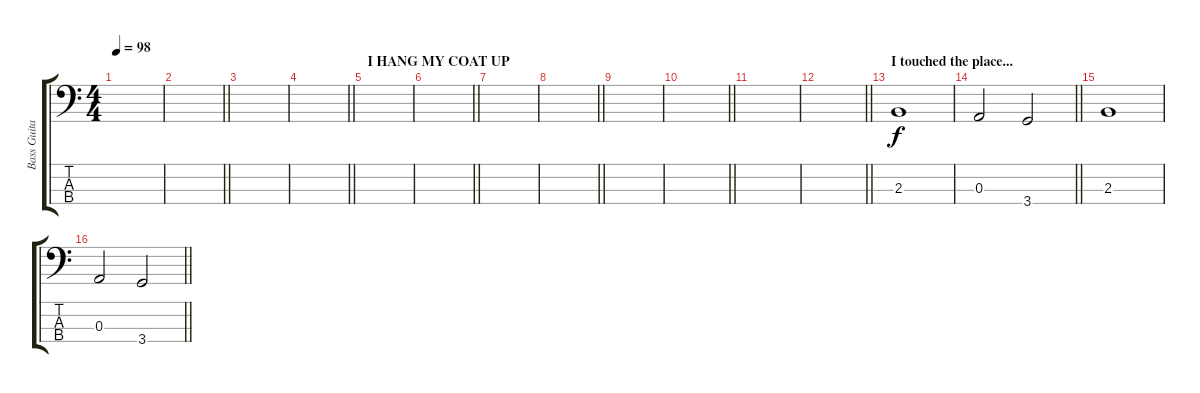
\track ("Bass Guitar" "Bass Guita") {instrument electricbassfinger}
\staff {score tabs}
\tuning (G2 D2 A1 E1) {hide}
\ts (4 4)
\tempo 98
\clef f4
\ks c
|
\barLineRight lightlight
|
|
\barLineRight lightlight
|
\section ("" "I HANG MY COAT UP")
|
\barLineRight lightlight
|
|
\barLineRight lightlight
|
|
\barLineRight lightlight
|
|
\barLineRight lightlight
|
\section ("" "I touched the place...")
2.3.1 |
\barLineRight lightlight
0.3.2 3.4.2 |
2.3.1 |
\barLineRight lightlight
0.3.2 3.4.2
